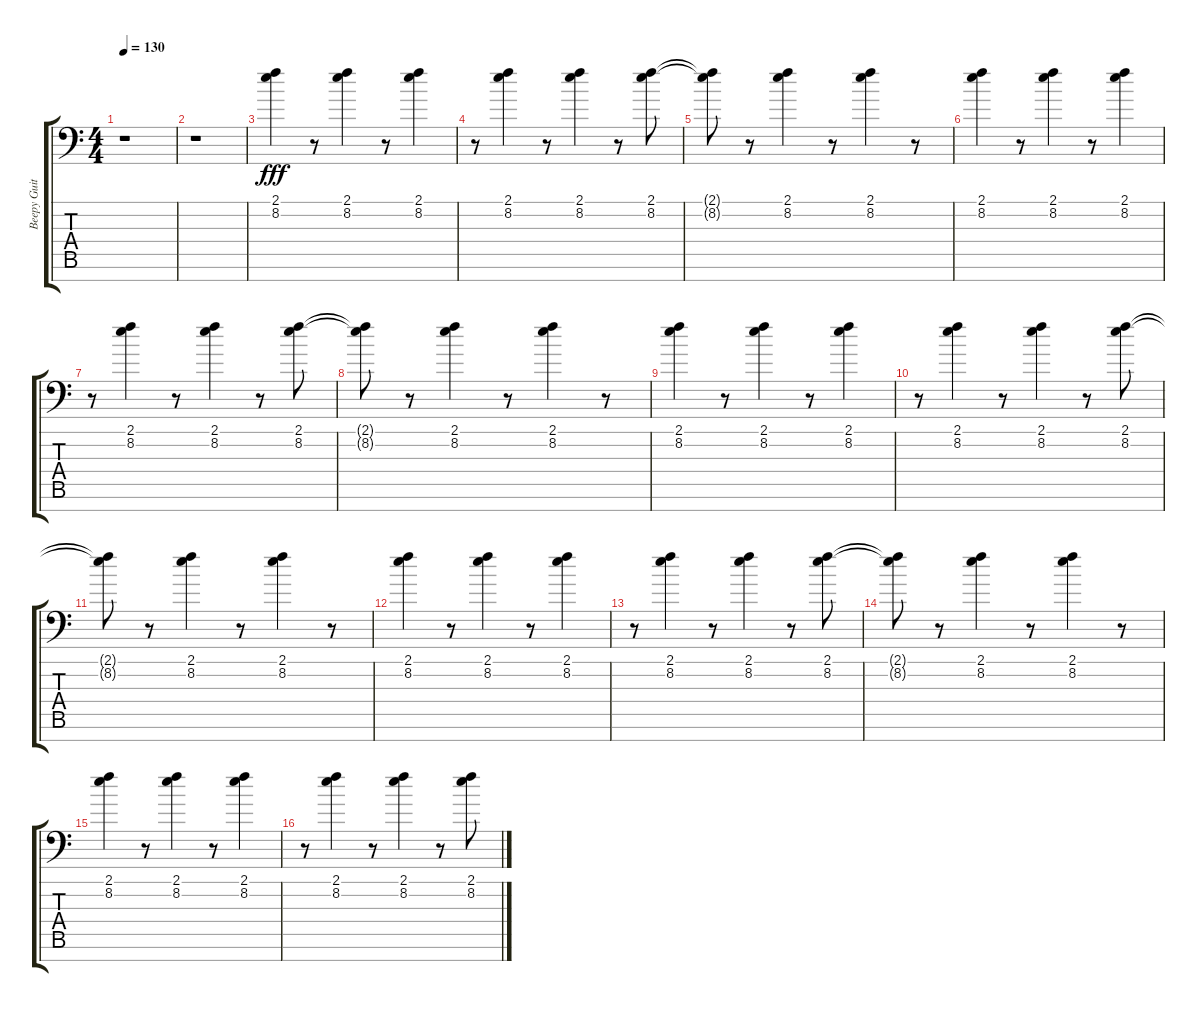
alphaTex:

\track ("Beepy Guitar" "Beepy Guit") {instrument distortionguitar}
\staff {score tabs}
\tuning (D4 A3 F3 C3 G2 D2 A1) {hide}
\ts (4 4)
\tempo 130
\clef f4
\ks c
r.1{dy fff} |
r.1 |
(2.1 8.2).4{balance 2} r.8 (2.1 8.2).4{balance 14} r.8 (2.1 8.2).4{balance 2} |
r.8 (2.1 8.2).4{balance 14} r.8 (2.1 8.2).4{balance 2} r.8 (2.1 8.2).8{balance 14} |
(2.1{t} 8.2{t}).8 r.8 (2.1 8.2).4{balance 2} r.8 (2.1 8.2).4{balance 14} r.8 |
(2.1 8.2).4{balance 2} r.8 (2.1 8.2).4{balance 14} r.8 (2.1 8.2).4{balance 2} |
r.8 (2.1 8.2).4{balance 14} r.8 (2.1 8.2).4{balance 2} r.8 (2.1 8.2).8{balance 14} |
(2.1{t} 8.2{t}).8 r.8 (2.1 8.2).4{balance 2} r.8 (2.1 8.2).4{balance 14} r.8 |
(2.1 8.2).4{balance 2} r.8 (2.1 8.2).4{balance 14} r.8 (2.1 8.2).4{balance 2} |
r.8 (2.1 8.2).4{balance 14} r.8 (2.1 8.2).4{balance 2} r.8 (2.1 8.2).8{balance 14} |
(2.1{t} 8.2{t}).8 r.8 (2.1 8.2).4{balance 2} r.8 (2.1 8.2).4{balance 14} r.8 |
(2.1 8.2).4{balance 2} r.8 (2.1 8.2).4{balance 14} r.8 (2.1 8.2).4{balance 2} |
r.8 (2.1 8.2).4{balance 14} r.8 (2.1 8.2).4{balance 2} r.8 (2.1 8.2).8{balance 14} |
(2.1{t} 8.2{t}).8 r.8 (2.1 8.2).4{balance 2} r.8 (2.1 8.2).4{balance 14} r.8 |
(2.1 8.2).4{balance 2} r.8 (2.1 8.2).4{balance 14} r.8 (2.1 8.2).4{balance 2} |
r.8 (2.1 8.2).4{balance 14} r.8 (2.1 8.2).4{balance 2} r.8 (2.1 8.2).8{balance 14}
